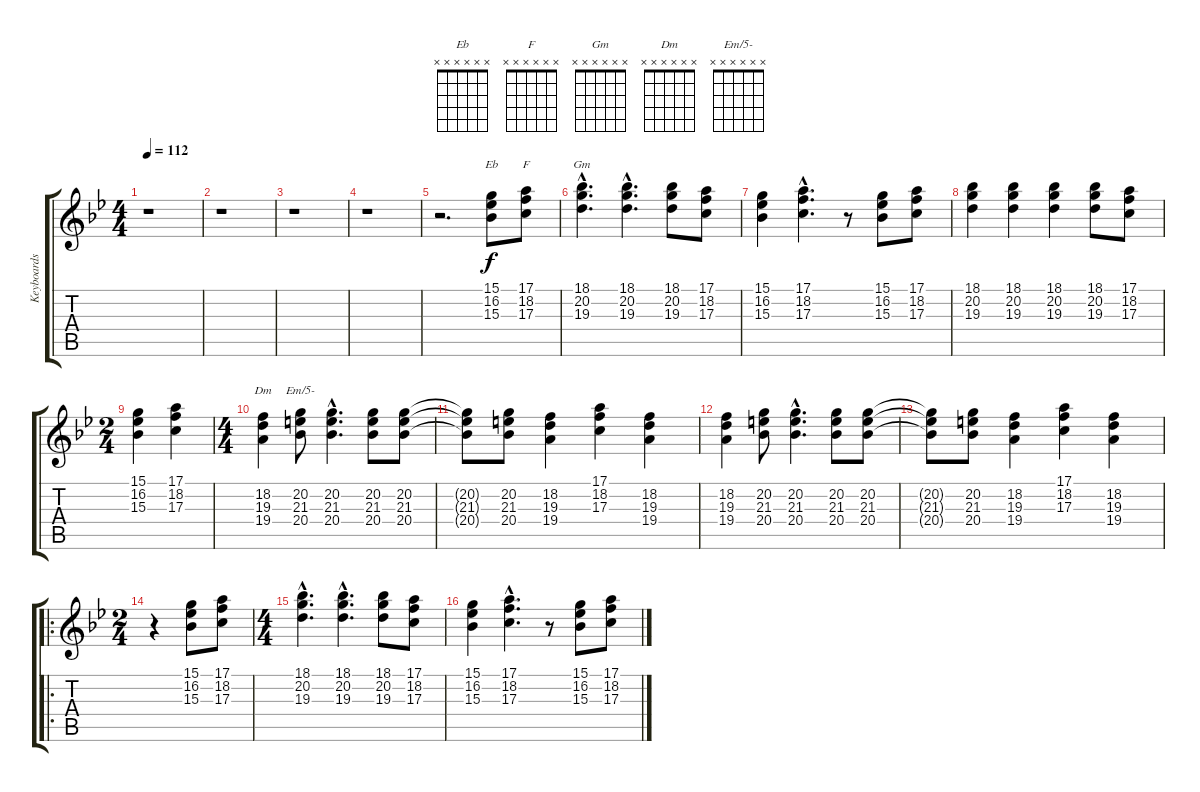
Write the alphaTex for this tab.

\track ("Keyboards (Davies)" "Keyboards ") {instrument synthbrass1}
\staff {score tabs}
\tuning (E4 B3 G3 D3 A2 E2) {hide}
\chord ("Eb" x x x x x x)
\chord ("F" x x x x x x)
\chord ("Gm" x x x x x x)
\chord ("Dm" x x x x x x)
\chord ("Em/5-" x x x x x x)
\ts (4 4)
\tempo 112
\clef g2
\ks bb
r.1{dy f} |
r.1 |
r.1 |
r.1 |
r.2{d} (15.1 16.2 15.3).8{ch "Eb"} (17.1 18.2 17.3).8{ch "F"} |
(18.1{hac} 20.2{hac} 19.3{hac}).4{d ch "Gm"} (18.1{hac} 20.2{hac} 19.3{hac}).4{d} (18.1 20.2 19.3).8 (17.1 18.2 17.3).8 |
(15.1 16.2 15.3).4 (17.1{hac} 18.2{hac} 17.3{hac}).4{d} r.8 (15.1 16.2 15.3).8 (17.1 18.2 17.3).8 |
(18.1 20.2 19.3).4 (18.1 20.2 19.3).4 (18.1 20.2 19.3).4 (18.1 20.2 19.3).8 (17.1 18.2 17.3).8 |
\ts (2 4)
(15.1 16.2 15.3).4 (17.1 18.2 17.3).4 |
\ts (4 4)
(18.2 19.3 19.4).4{ch "Dm"} (20.2 21.3 20.4).8{ch "Em/5-"} (20.2{hac} 21.3{hac} 20.4{hac}).4{d} (20.2 21.3 20.4).8 (20.2 21.3 20.4).8 |
(20.2{t} 21.3{t} 20.4{t}).8 (20.2 21.3 20.4).8 (18.2 19.3 19.4).4 (17.1 18.2 17.3).4 (18.2 19.3 19.4).4 |
(18.2 19.3 19.4).4 (20.2 21.3 20.4).8 (20.2{hac} 21.3{hac} 20.4{hac}).4{d} (20.2 21.3 20.4).8 (20.2 21.3 20.4).8 |
(20.2{t} 21.3{t} 20.4{t}).8 (20.2 21.3 20.4).8 (18.2 19.3 19.4).4 (17.1 18.2 17.3).4 (18.2 19.3 19.4).4 |
\ro
\ts (2 4)
r.4 (15.1 16.2 15.3).8 (17.1 18.2 17.3).8 |
\ts (4 4)
(18.1{hac} 20.2{hac} 19.3{hac}).4{d} (18.1{hac} 20.2{hac} 19.3{hac}).4{d} (18.1 20.2 19.3).8 (17.1 18.2 17.3).8 |
(15.1 16.2 15.3).4 (17.1{hac} 18.2{hac} 17.3{hac}).4{d} r.8 (15.1 16.2 15.3).8 (17.1 18.2 17.3).8
